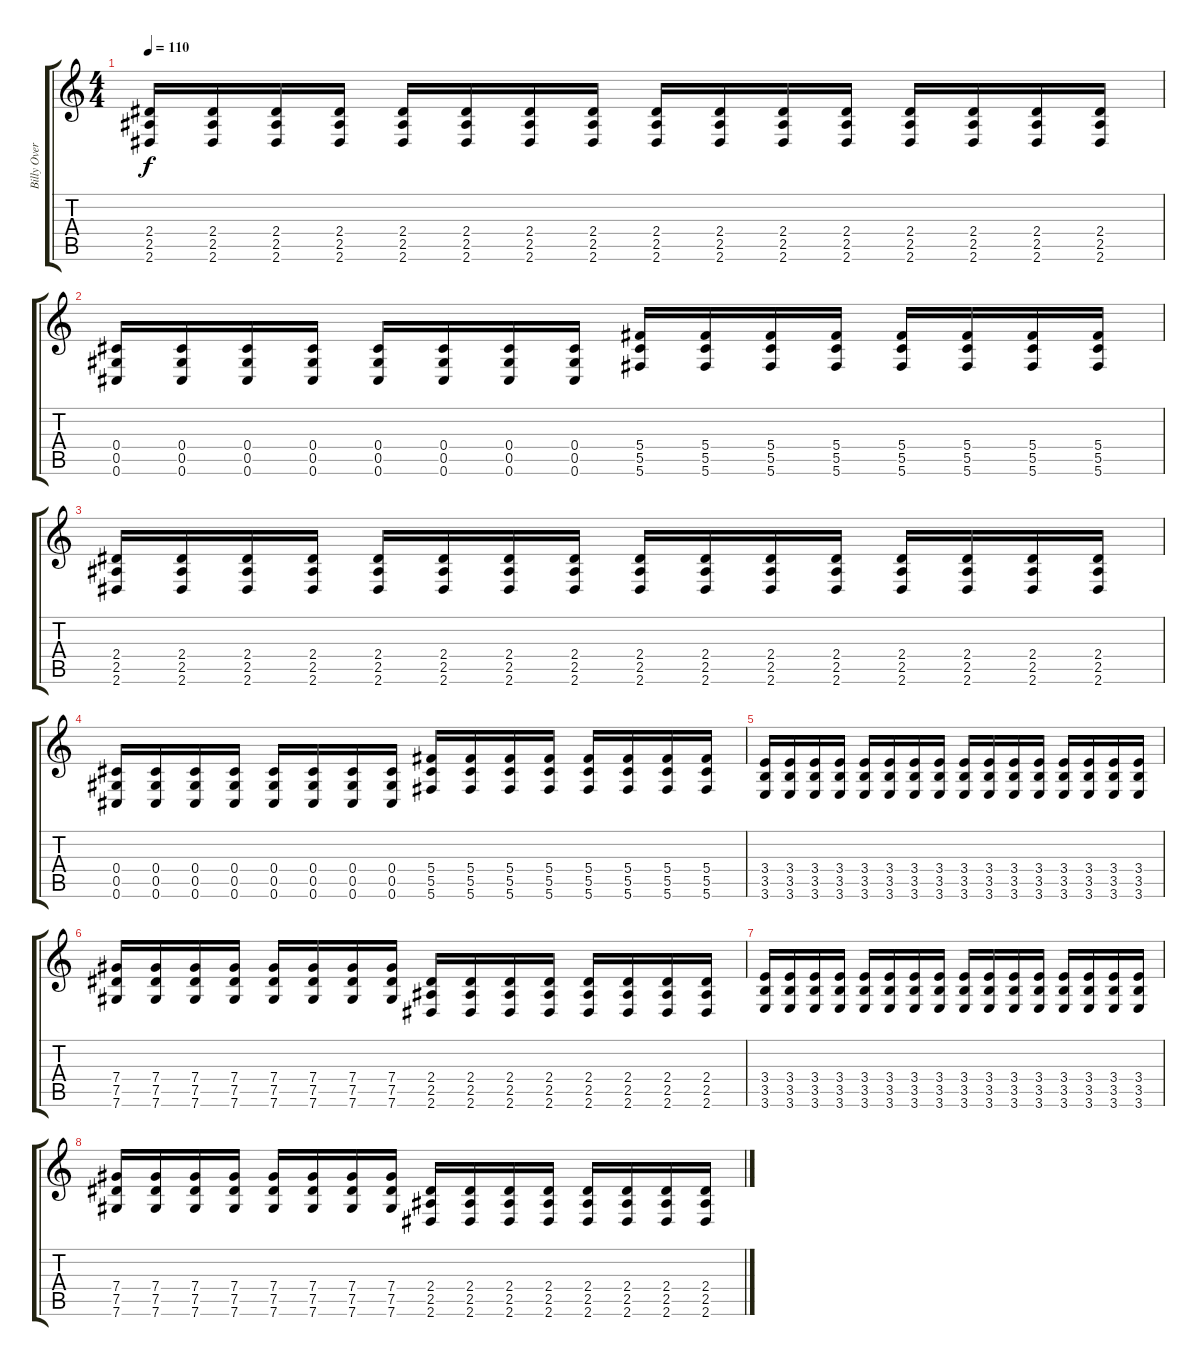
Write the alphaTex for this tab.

\track ("Billy Overdubs" "Billy Over") {instrument distortionguitar}
\staff {score tabs}
\tuning (Eb4 Bb3 Gb3 Db3 Ab2 Db2) {hide}
\ts (4 4)
\tempo 110
\clef g2
\ks c
(2.4 2.5 2.6).16{dy f} (2.4 2.5 2.6).16 (2.4 2.5 2.6).16 (2.4 2.5 2.6).16 (2.4 2.5 2.6).16 (2.4 2.5 2.6).16 (2.4 2.5 2.6).16 (2.4 2.5 2.6).16 (2.4 2.5 2.6).16 (2.4 2.5 2.6).16 (2.4 2.5 2.6).16 (2.4 2.5 2.6).16 (2.4 2.5 2.6).16 (2.4 2.5 2.6).16 (2.4 2.5 2.6).16 (2.4 2.5 2.6).16 |
(0.4 0.5 0.6).16 (0.4 0.5 0.6).16 (0.4 0.5 0.6).16 (0.4 0.5 0.6).16 (0.4 0.5 0.6).16 (0.4 0.5 0.6).16 (0.4 0.5 0.6).16 (0.4 0.5 0.6).16 (5.4 5.5 5.6).16 (5.4 5.5 5.6).16 (5.4 5.5 5.6).16 (5.4 5.5 5.6).16 (5.4 5.5 5.6).16 (5.4 5.5 5.6).16 (5.4 5.5 5.6).16 (5.4 5.5 5.6).16 |
(2.4 2.5 2.6).16 (2.4 2.5 2.6).16 (2.4 2.5 2.6).16 (2.4 2.5 2.6).16 (2.4 2.5 2.6).16 (2.4 2.5 2.6).16 (2.4 2.5 2.6).16 (2.4 2.5 2.6).16 (2.4 2.5 2.6).16 (2.4 2.5 2.6).16 (2.4 2.5 2.6).16 (2.4 2.5 2.6).16 (2.4 2.5 2.6).16 (2.4 2.5 2.6).16 (2.4 2.5 2.6).16 (2.4 2.5 2.6).16 |
(0.4 0.5 0.6).16 (0.4 0.5 0.6).16 (0.4 0.5 0.6).16 (0.4 0.5 0.6).16 (0.4 0.5 0.6).16 (0.4 0.5 0.6).16 (0.4 0.5 0.6).16 (0.4 0.5 0.6).16 (5.4 5.5 5.6).16 (5.4 5.5 5.6).16 (5.4 5.5 5.6).16 (5.4 5.5 5.6).16 (5.4 5.5 5.6).16 (5.4 5.5 5.6).16 (5.4 5.5 5.6).16 (5.4 5.5 5.6).16 |
(3.4 3.5 3.6).16 (3.4 3.5 3.6).16 (3.4 3.5 3.6).16 (3.4 3.5 3.6).16 (3.4 3.5 3.6).16 (3.4 3.5 3.6).16 (3.4 3.5 3.6).16 (3.4 3.5 3.6).16 (3.4 3.5 3.6).16 (3.4 3.5 3.6).16 (3.4 3.5 3.6).16 (3.4 3.5 3.6).16 (3.4 3.5 3.6).16 (3.4 3.5 3.6).16 (3.4 3.5 3.6).16 (3.4 3.5 3.6).16 |
(7.4 7.5 7.6).16 (7.4 7.5 7.6).16 (7.4 7.5 7.6).16 (7.4 7.5 7.6).16 (7.4 7.5 7.6).16 (7.4 7.5 7.6).16 (7.4 7.5 7.6).16 (7.4 7.5 7.6).16 (2.4 2.5 2.6).16 (2.4 2.5 2.6).16 (2.4 2.5 2.6).16 (2.4 2.5 2.6).16 (2.4 2.5 2.6).16 (2.4 2.5 2.6).16 (2.4 2.5 2.6).16 (2.4 2.5 2.6).16 |
(3.4 3.5 3.6).16 (3.4 3.5 3.6).16 (3.4 3.5 3.6).16 (3.4 3.5 3.6).16 (3.4 3.5 3.6).16 (3.4 3.5 3.6).16 (3.4 3.5 3.6).16 (3.4 3.5 3.6).16 (3.4 3.5 3.6).16 (3.4 3.5 3.6).16 (3.4 3.5 3.6).16 (3.4 3.5 3.6).16 (3.4 3.5 3.6).16 (3.4 3.5 3.6).16 (3.4 3.5 3.6).16 (3.4 3.5 3.6).16 |
(7.4 7.5 7.6).16 (7.4 7.5 7.6).16 (7.4 7.5 7.6).16 (7.4 7.5 7.6).16 (7.4 7.5 7.6).16 (7.4 7.5 7.6).16 (7.4 7.5 7.6).16 (7.4 7.5 7.6).16 (2.4 2.5 2.6).16 (2.4 2.5 2.6).16 (2.4 2.5 2.6).16 (2.4 2.5 2.6).16 (2.4 2.5 2.6).16 (2.4 2.5 2.6).16 (2.4 2.5 2.6).16 (2.4 2.5 2.6).16
